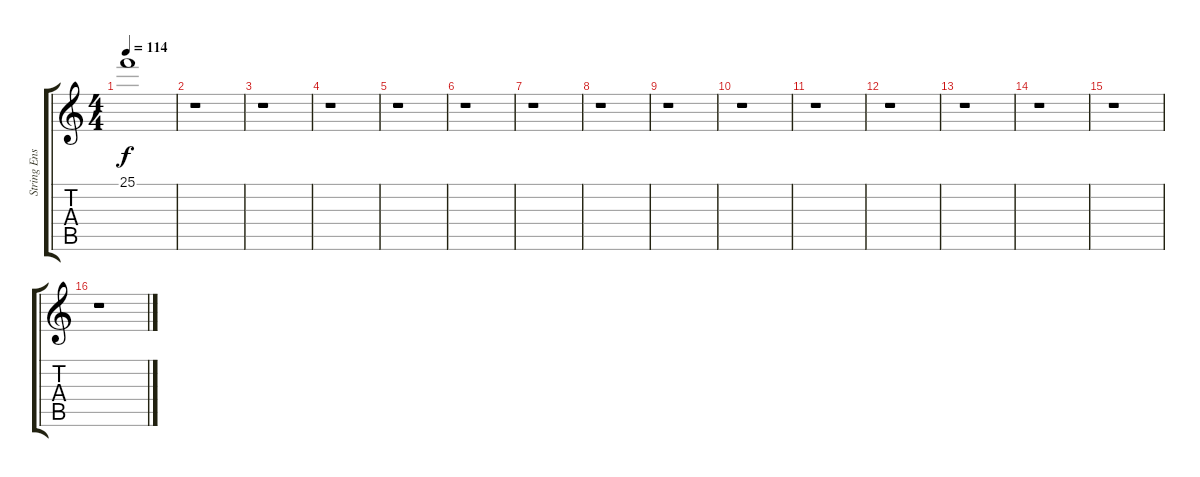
\track ("String Ensemble 1" "String Ens") {instrument stringensemble1}
\staff {score tabs}
\tuning (E4 B3 G3 D3 A2 E2) {hide}
\ts (4 4)
\tempo 114
\clef g2
\ks c
25.1{t}.1{dy f} |
r.1 |
r.1 |
r.1 |
r.1 |
r.1 |
r.1 |
r.1 |
r.1 |
r.1 |
r.1 |
r.1 |
r.1 |
r.1 |
r.1 |
r.1
